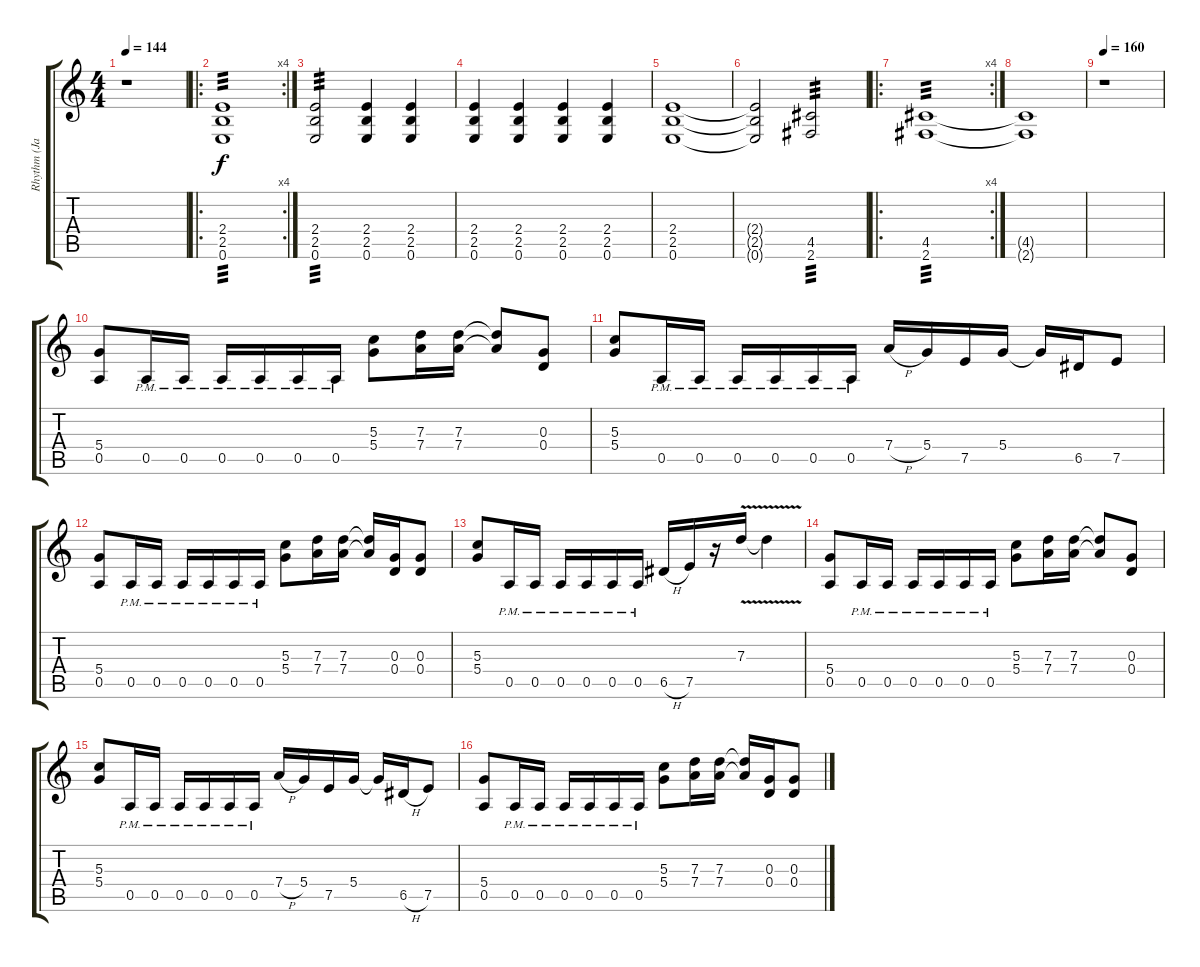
\track ("Rhythm (James)" "Rhythm (Ja") {instrument distortionguitar}
\staff {score tabs}
\tuning (E4 B3 G3 D3 A2 E2) {hide}
\ts (4 4)
\tempo 144
\clef g2
\ks c
r.1{dy f instrument distortionguitar} |
\ro
\rc 4
(2.4 2.5 0.6).1{tp 3} |
(2.4 2.5 0.6).2{tp 3} (2.4 2.5 0.6).4 (2.4 2.5 0.6).4 |
(2.4 2.5 0.6).4 (2.4 2.5 0.6).4 (2.4 2.5 0.6).4 (2.4 2.5 0.6).4 |
(2.4 2.5 0.6).1 |
(2.4{t} 2.5{t} 0.6{t}).2 (4.5 2.6).2{tp 3} |
\ro
\rc 4
(4.5 2.6).1{tp 3} |
(4.5{t} 2.6{t}).1 |
\tempo 160
r.1 |
(5.4 0.5).8 0.5{pm}.16 0.5{pm}.16 0.5{pm}.16 0.5{pm}.16 0.5{pm}.16 0.5{pm}.16 (5.3 5.4).8 (7.3 7.4).16 (7.3 7.4).16 (7.3{t} 7.4{t}).8 (0.3 0.4).8 |
(5.3 5.4).8 0.5{pm}.16 0.5{pm}.16 0.5{pm}.16 0.5{pm}.16 0.5{pm}.16 0.5{pm}.16 7.4{h}.16 5.4.16 7.5.16 5.4.16 5.4{t}.16 6.5.16 7.5.8 |
(5.4 0.5).8 0.5{pm}.16 0.5{pm}.16 0.5{pm}.16 0.5{pm}.16 0.5{pm}.16 0.5{pm}.16 (5.3 5.4).8 (7.3 7.4).16 (7.3 7.4).16 (7.3{t} 7.4{t}).16 (0.3 0.4).16 (0.3 0.4).8 |
(5.3 5.4).8 0.5{pm}.16 0.5{pm}.16 0.5{pm}.16 0.5{pm}.16 0.5{pm}.16 0.5{pm}.16 6.5{h}.16 7.5.16 r.16 7.3{v}.16 7.3{v t}.4 |
(5.4 0.5).8 0.5{pm}.16 0.5{pm}.16 0.5{pm}.16 0.5{pm}.16 0.5{pm}.16 0.5{pm}.16 (5.3 5.4).8 (7.3 7.4).16 (7.3 7.4).16 (7.3{t} 7.4{t}).8 (0.3 0.4).8 |
(5.3 5.4).8 0.5{pm}.16 0.5{pm}.16 0.5{pm}.16 0.5{pm}.16 0.5{pm}.16 0.5{pm}.16 7.4{h}.16 5.4.16 7.5.16 5.4.16 5.4{t}.16 6.5{h}.16 7.5.8 |
(5.4 0.5).8 0.5{pm}.16 0.5{pm}.16 0.5{pm}.16 0.5{pm}.16 0.5{pm}.16 0.5{pm}.16 (5.3 5.4).8 (7.3 7.4).16 (7.3 7.4).16 (7.3{t} 7.4{t}).16 (0.3 0.4).16 (0.3 0.4).8
